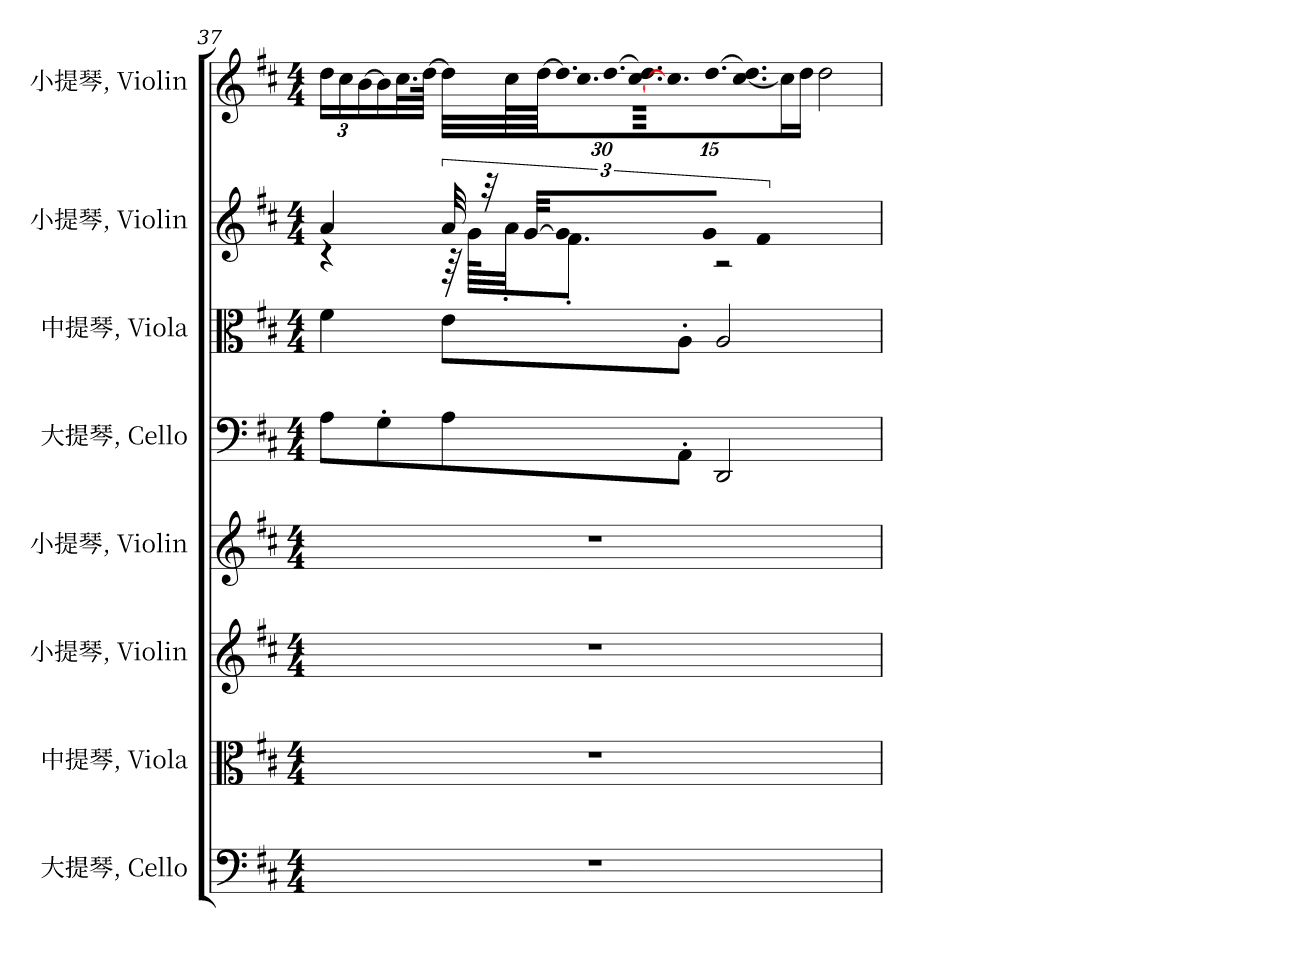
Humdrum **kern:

**kern	**kern	**kern	**kern	**kern	**kern	**kern	**kern
*part8	*part7	*part6	*part5	*part4	*part3	*part2	*part1
*staff8	*staff7	*staff6	*staff5	*staff4	*staff3	*staff2	*staff1
*I"大提琴, Cello	*I"中提琴, Viola	*I"小提琴, Violin	*I"小提琴, Violin	*I"大提琴, Cello	*I"中提琴, Viola	*I"小提琴, Violin	*I"小提琴, Violin
*	*I'Vla.	*I'Vln.	*I'Vln.	*	*I'Vla.	*I'Vln.	*I'Vln.
*clefF4	*clefC3	*clefG2	*clefG2	*clefF4	*clefC3	*clefG2	*clefG2
*k[f#c#]	*k[f#c#]	*k[f#c#]	*k[f#c#]	*k[f#c#]	*k[f#c#]	*k[f#c#]	*k[f#c#]
*M4/4	*M4/4	*M4/4	*M4/4	*M4/4	*M4/4	*M4/4	*M4/4
*MM34	*MM34	*MM34	*MM34	*MM34	*MM34	*MM34	*MM34
=37	=37	=37	=37	=37	=37	=37	=37
*	*	*	*	*	*	*^	*
*	*	*	*	*	*	*	*	*Xbrackettup
1r	1r	1r	1r	8A\L	4f#\	4a/	4r	24dd\LL
.	.	.	.	.	.	.	.	24cc#\
.	.	.	.	.	.	.	.	[24b\
.	.	.	.	8G'\	.	.	.	16b\]
.	.	.	.	.	.	.	.	32.cc#\L
.	.	.	.	.	.	.	.	[64dd\JJJk
.	.	.	.	8A\	8e\L	48a/	64r	32dd\LLL]
.	.	.	.	.	.	.	64g\KLLL	.
.	.	.	.	.	.	48r	.	.
.	.	.	.	.	.	.	32a'\JJ	64cc#\L
.	.	.	.	.	.	[48g/KLL	.	.
.	.	.	.	.	.	.	.	[64dd\
!	!	!	!	!	!	!	!	!LO:N:vis=256.
.	.	.	.	.	.	16g/J]	8.f#'\J	1920%17dd\L]
!	!	!	!	!	!	!	!	!LO:N:vis=256.
.	.	.	.	.	.	.	.	1920%17cc#\
!	!	!	!	!	!	!	!	!LO:N:vis=256.
.	.	.	.	.	.	.	.	[1920%17dd\
!	!	!	!	!	!	!	!	!LO:N:vis=256.
.	.	.	.	.	.	.	.	[1920%17cc#\ 1920%17dd\]
.	.	.	.	.	.	.	.	1920ryy
!	!	!	!	!	!	!	!	!LO:N:vis=256.
.	.	.	.	.	.	.	.	1920%17cc#\]
!	!	!	!	!	!	!	!	!LO:N:vis=256.
.	.	.	.	.	.	.	.	[1920%17dd\
!	!	!	!	!	!	!	!	!LO:N:vis=256.
.	.	.	.	.	.	.	.	[1920%17cc#\ 1920%17dd\]JJJ
.	.	.	.	8AA'\J	8A'\J	8g/J	.	16cc#\]
.	.	.	.	.	.	.	.	16dd\JJ
.	.	.	.	2DD/	2A/	2f#/	2r	2dd\
*	*	*	*	*	*	*v	*v	*
=	=	=	=	=	=	=	=
*-	*-	*-	*-	*-	*-	*-	*-
